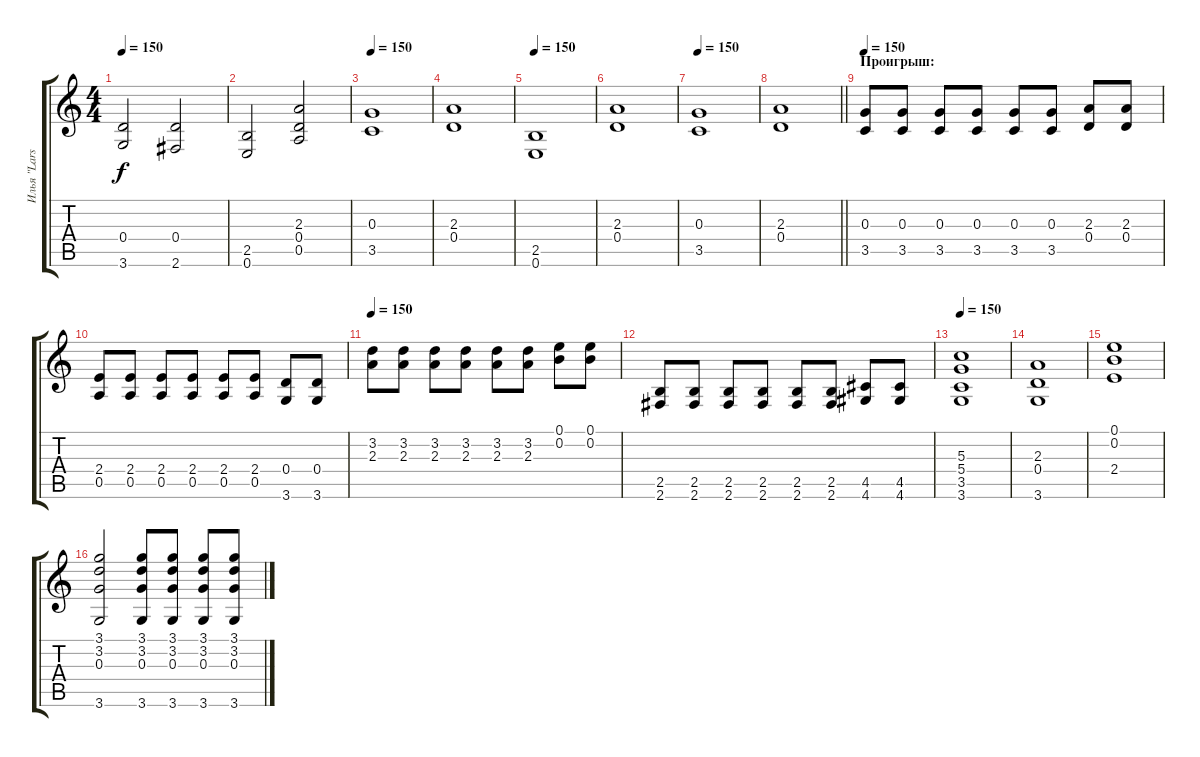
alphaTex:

\track ("Илья \"Lars\" Мамонтов" "Илья \"Lars") {instrument distortionguitar}
\staff {score tabs}
\tuning (E4 B3 G3 D3 A2 E2) {hide}
\ts (4 4)
\tempo 150
\clef g2
\ks c
(0.4 3.6).2{dy f} (0.4 2.6).2 |
(2.5 0.6).2 (2.3 0.4 0.5).2 |
\tempo 150
(0.3 3.5).1 |
(2.3 0.4).1 |
\tempo 150
(2.5 0.6).1 |
(2.3 0.4).1 |
\tempo 150
(0.3 3.5).1 |
\barLineRight lightlight
(2.3 0.4).1 |
\section ("" "Проигрыш:")
\tempo 150
(0.3 3.5).8 (0.3 3.5).8 (0.3 3.5).8 (0.3 3.5).8 (0.3 3.5).8 (0.3 3.5).8 (2.3 0.4).8 (2.3 0.4).8 |
(2.4 0.5).8 (2.4 0.5).8 (2.4 0.5).8 (2.4 0.5).8 (2.4 0.5).8 (2.4 0.5).8 (0.4 3.6).8 (0.4 3.6).8 |
\tempo 150
(3.2 2.3).8 (3.2 2.3).8 (3.2 2.3).8 (3.2 2.3).8 (3.2 2.3).8 (3.2 2.3).8 (0.1 0.2).8 (0.1 0.2).8 |
(2.5 2.6).8 (2.5 2.6).8 (2.5 2.6).8 (2.5 2.6).8 (2.5 2.6).8 (2.5 2.6).8 (4.5 4.6).8 (4.5 4.6).8 |
\tempo 150
(5.3 5.4 3.5 3.6).1 |
(2.3 0.4 3.6).1 |
(0.1 0.2 2.4).1 |
(3.1 3.2 0.3 3.6).2 (3.1 3.2 0.3 3.6).8 (3.1 3.2 0.3 3.6).8 (3.1 3.2 0.3 3.6).8 (3.1 3.2 0.3 3.6).8
